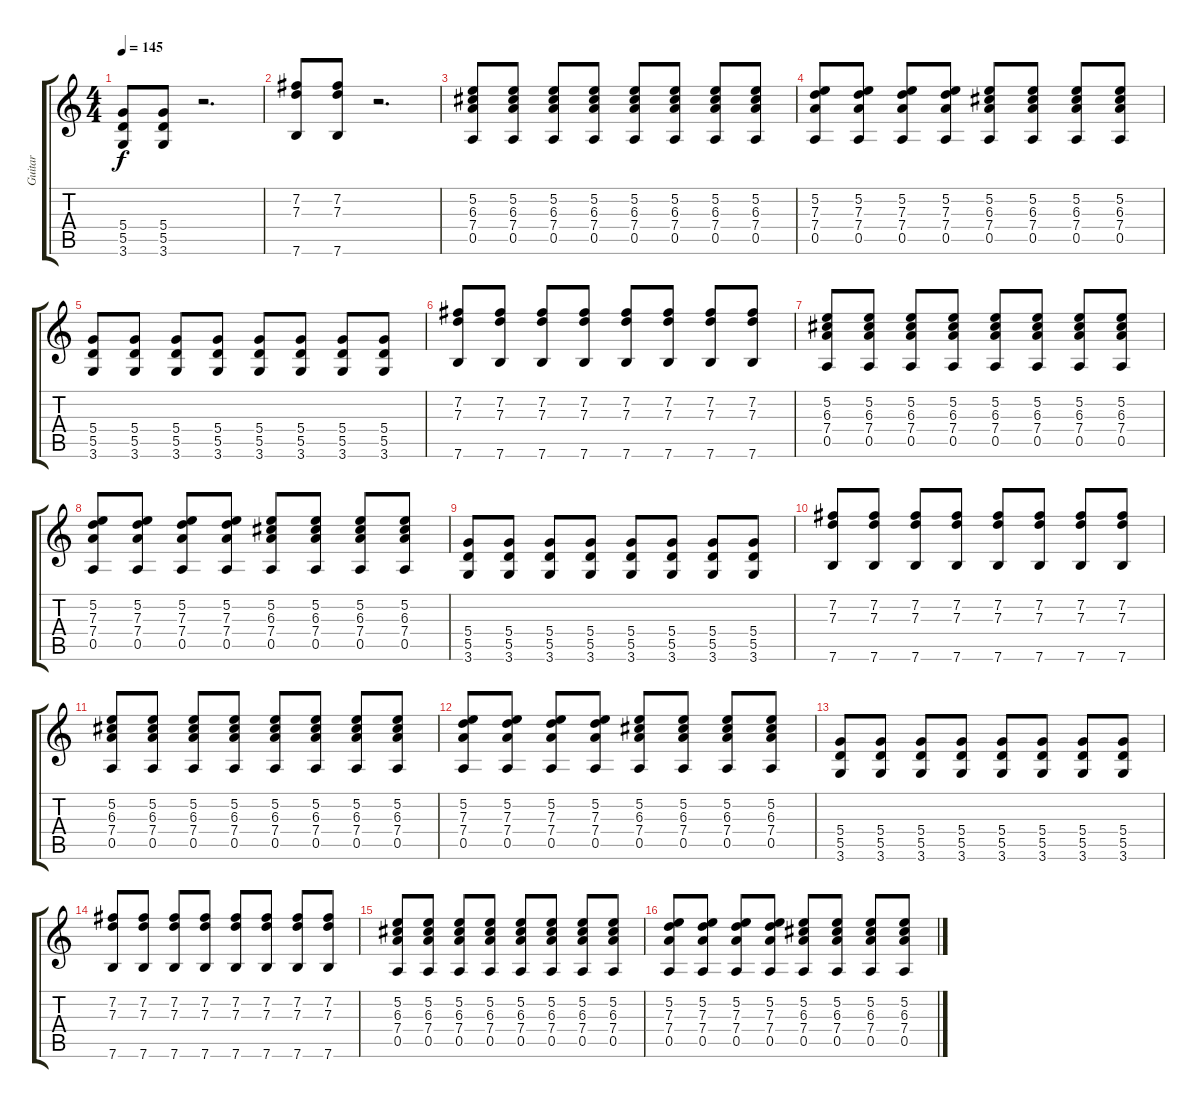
\track ("Guitar" "Guitar") {instrument distortionguitar}
\staff {score tabs}
\tuning (E4 B3 G3 D3 A2 E2) {hide}
\ts (4 4)
\tempo 145
\clef g2
\ks c
(5.4 5.5 3.6).8{dy f instrument distortionguitar} (5.4 5.5 3.6).8 r.2{d} |
(7.2 7.3 7.6).8 (7.2 7.3 7.6).8 r.2{d} |
(5.2 6.3 7.4 0.5).8 (5.2 6.3 7.4 0.5).8 (5.2 6.3 7.4 0.5).8 (5.2 6.3 7.4 0.5).8 (5.2 6.3 7.4 0.5).8 (5.2 6.3 7.4 0.5).8 (5.2 6.3 7.4 0.5).8 (5.2 6.3 7.4 0.5).8 |
(5.2 7.3 7.4 0.5).8 (5.2 7.3 7.4 0.5).8 (5.2 7.3 7.4 0.5).8 (5.2 7.3 7.4 0.5).8 (5.2 6.3 7.4 0.5).8 (5.2 6.3 7.4 0.5).8 (5.2 6.3 7.4 0.5).8 (5.2 6.3 7.4 0.5).8 |
(5.4 5.5 3.6).8 (5.4 5.5 3.6).8 (5.4 5.5 3.6).8 (5.4 5.5 3.6).8 (5.4 5.5 3.6).8 (5.4 5.5 3.6).8 (5.4 5.5 3.6).8 (5.4 5.5 3.6).8 |
(7.2 7.3 7.6).8 (7.2 7.3 7.6).8 (7.2 7.3 7.6).8 (7.2 7.3 7.6).8 (7.2 7.3 7.6).8 (7.2 7.3 7.6).8 (7.2 7.3 7.6).8 (7.2 7.3 7.6).8 |
(5.2 6.3 7.4 0.5).8 (5.2 6.3 7.4 0.5).8 (5.2 6.3 7.4 0.5).8 (5.2 6.3 7.4 0.5).8 (5.2 6.3 7.4 0.5).8 (5.2 6.3 7.4 0.5).8 (5.2 6.3 7.4 0.5).8 (5.2 6.3 7.4 0.5).8 |
(5.2 7.3 7.4 0.5).8 (5.2 7.3 7.4 0.5).8 (5.2 7.3 7.4 0.5).8 (5.2 7.3 7.4 0.5).8 (5.2 6.3 7.4 0.5).8 (5.2 6.3 7.4 0.5).8 (5.2 6.3 7.4 0.5).8 (5.2 6.3 7.4 0.5).8 |
(5.4 5.5 3.6).8 (5.4 5.5 3.6).8 (5.4 5.5 3.6).8 (5.4 5.5 3.6).8 (5.4 5.5 3.6).8 (5.4 5.5 3.6).8 (5.4 5.5 3.6).8 (5.4 5.5 3.6).8 |
(7.2 7.3 7.6).8 (7.2 7.3 7.6).8 (7.2 7.3 7.6).8 (7.2 7.3 7.6).8 (7.2 7.3 7.6).8 (7.2 7.3 7.6).8 (7.2 7.3 7.6).8 (7.2 7.3 7.6).8 |
(5.2 6.3 7.4 0.5).8 (5.2 6.3 7.4 0.5).8 (5.2 6.3 7.4 0.5).8 (5.2 6.3 7.4 0.5).8 (5.2 6.3 7.4 0.5).8 (5.2 6.3 7.4 0.5).8 (5.2 6.3 7.4 0.5).8 (5.2 6.3 7.4 0.5).8 |
(5.2 7.3 7.4 0.5).8 (5.2 7.3 7.4 0.5).8 (5.2 7.3 7.4 0.5).8 (5.2 7.3 7.4 0.5).8 (5.2 6.3 7.4 0.5).8 (5.2 6.3 7.4 0.5).8 (5.2 6.3 7.4 0.5).8 (5.2 6.3 7.4 0.5).8 |
(5.4 5.5 3.6).8 (5.4 5.5 3.6).8 (5.4 5.5 3.6).8 (5.4 5.5 3.6).8 (5.4 5.5 3.6).8 (5.4 5.5 3.6).8 (5.4 5.5 3.6).8 (5.4 5.5 3.6).8 |
(7.2 7.3 7.6).8 (7.2 7.3 7.6).8 (7.2 7.3 7.6).8 (7.2 7.3 7.6).8 (7.2 7.3 7.6).8 (7.2 7.3 7.6).8 (7.2 7.3 7.6).8 (7.2 7.3 7.6).8 |
(5.2 6.3 7.4 0.5).8 (5.2 6.3 7.4 0.5).8 (5.2 6.3 7.4 0.5).8 (5.2 6.3 7.4 0.5).8 (5.2 6.3 7.4 0.5).8 (5.2 6.3 7.4 0.5).8 (5.2 6.3 7.4 0.5).8 (5.2 6.3 7.4 0.5).8 |
(5.2 7.3 7.4 0.5).8 (5.2 7.3 7.4 0.5).8 (5.2 7.3 7.4 0.5).8 (5.2 7.3 7.4 0.5).8 (5.2 6.3 7.4 0.5).8 (5.2 6.3 7.4 0.5).8 (5.2 6.3 7.4 0.5).8 (5.2 6.3 7.4 0.5).8
